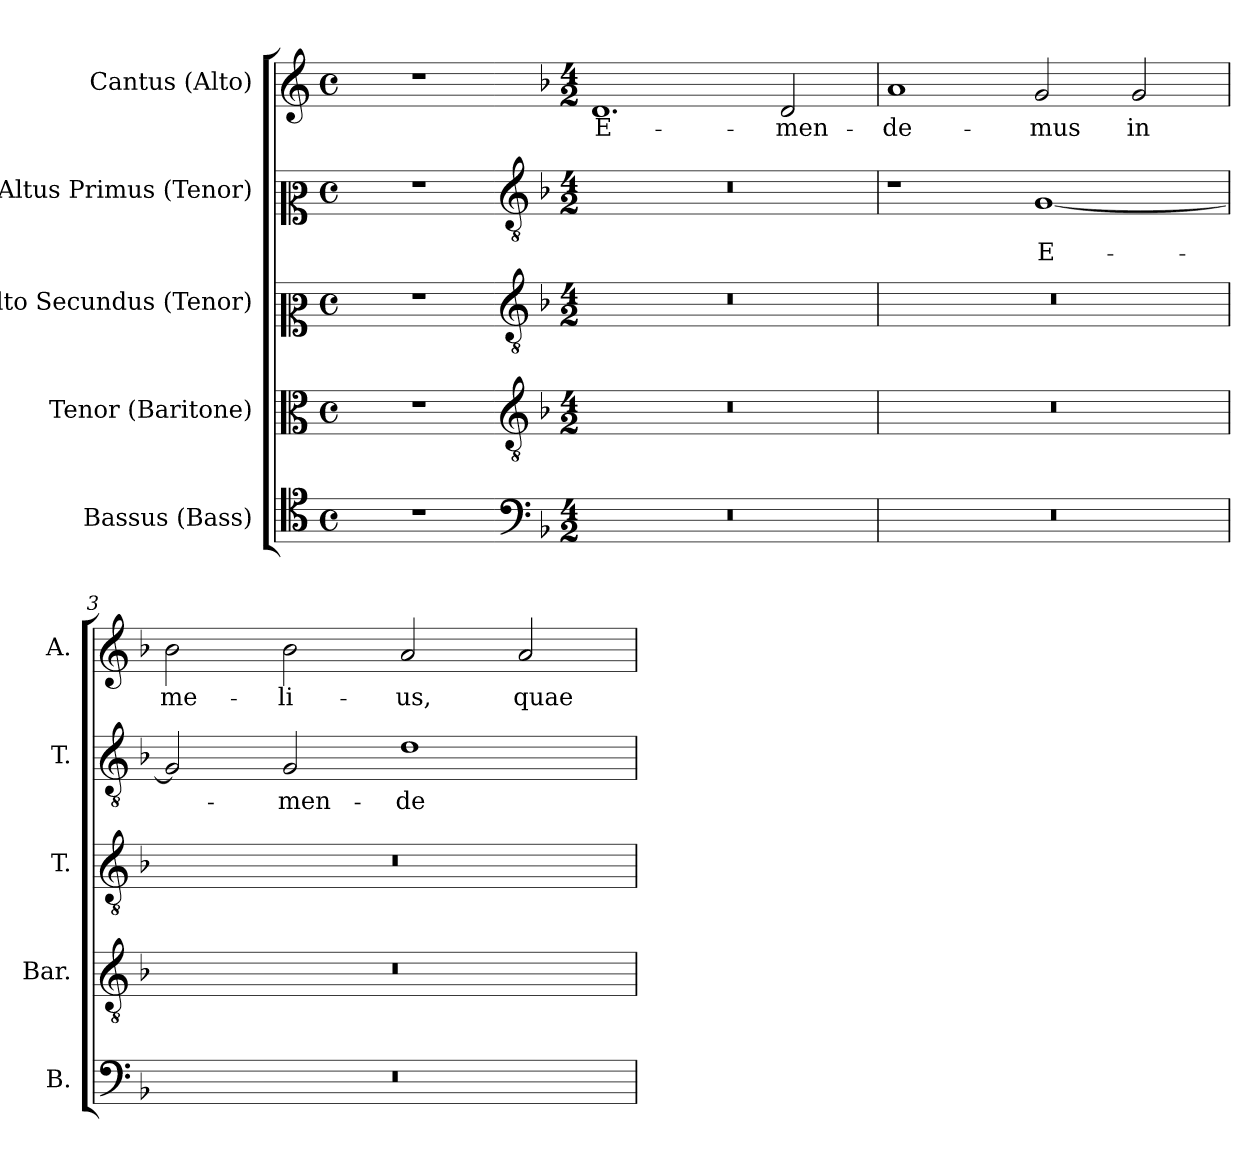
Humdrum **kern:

**kern	**kern	**kern	**kern	**text	**kern	**text
*part5	*part4	*part3	*part2	*part2	*part1	*part1
*staff5	*staff4	*staff3	*staff2	*staff2	*staff1	*staff1
*I"Bassus (Bass)	*I"Tenor (Baritone)	*I"Alto Secundus (Tenor)	*I"Altus Primus (Tenor)	*	*I"Cantus (Alto)	*
*I'B.	*I'Bar.	*I'T.	*I'T.	*	*I'A.	*
!!LO:PB:g=z
*clefC4	*clefC3	*clefC2	*clefC2	*	*clefG2	*
*	*ITrd7c12	*ITrd7c12	*ITrd7c12	*	*	*
*k[]	*k[]	*k[]	*k[]	*	*k[]	*
*C:	*C:	*C:	*C:	*	*C:	*
*M4/4	*M4/4	*M4/4	*M4/4	*	*M4/4	*
*met(c)	*met(c)	*met(c)	*met(c)	*	*met(c)	*
=1	=1	=1	=1	=1	=1	=1
1r	1r	1r	1r	.	1r	.
=1-	=1-	=1-	=1-	=1-	=1-	=1-
*clefF4	*clefGv2	*clefGv2	*clefGv2	*	*	*
*k[b-]	*k[b-]	*k[b-]	*k[b-]	*	*k[b-]	*
*F:	*F:	*F:	*F:	*	*F:	*
*M4/2	*M4/2	*M4/2	*M4/2	*	*M4/2	*
!LO:N:vis=1	!LO:N:vis=1	!LO:N:vis=1	!LO:N:vis=1	!	!	!
!	!	!	!	!	!	!LO:LY:b:color=#000000
0r	0r	0r	0r	.	1.di	E-
!	!	!	!	!	!	!LO:LY:b:color=#000000
.	.	.	.	.	2di/	-men-
=2	=2	=2	=2	=2	=2	=2
!LO:N:vis=1	!LO:N:vis=1	!LO:N:vis=1	!	!	!	!
!	!	!	!	!	!	!LO:LY:b:color=#000000
0r	0r	0r	1r	.	1ai	-de-
!	!	!	!	!LO:LY:b:color=#000000	!	!
!	!	!	!	!	!	!LO:LY:b:color=#000000
.	.	.	[1GGi	E-	2gi/	-mus
!	!	!	!	!	!	!LO:LY:b:color=#000000
.	.	.	.	.	2gi/	in
=3	=3	=3	=3	=3	=3	=3
!LO:N:vis=1	!LO:N:vis=1	!LO:N:vis=1	!	!	!	!
!	!	!	!	!	!	!LO:LY:b:color=#000000
0r	0r	0r	2GGi/]	.	2b-i\	me-
!	!	!	!	!LO:LY:b:color=#000000	!	!
!	!	!	!	!	!	!LO:LY:b:color=#000000
.	.	.	2GGi/	-men-	2b-i\	-li-
!	!	!	!	!LO:LY:b:color=#000000	!	!
!	!	!	!	!	!	!LO:LY:b:color=#000000
.	.	.	1Di	-de-	2ai/	-us,
!	!	!	!	!	!	!LO:LY:b:color=#000000
.	.	.	.	.	2ai/	quae
=	=	=	=	=	=	=
*-	*-	*-	*-	*-	*-	*-
